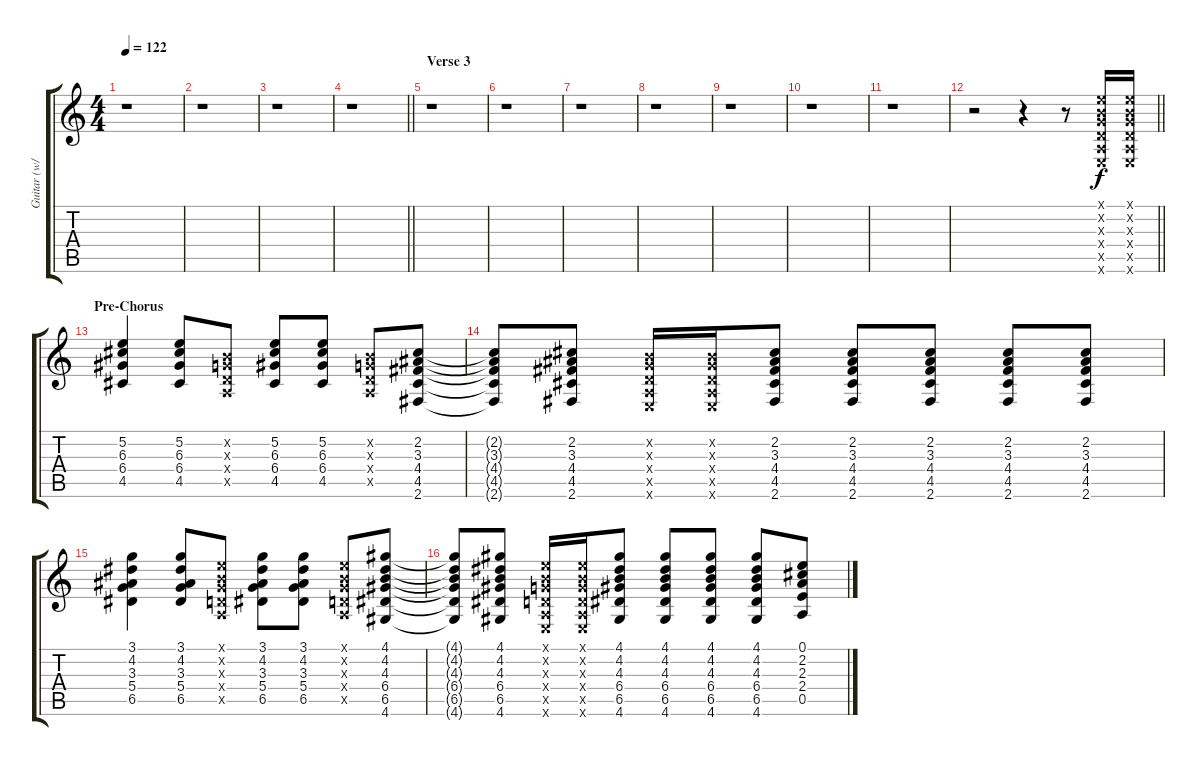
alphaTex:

\track ("Guitar (w/overdrive)" "Guitar (w/") {instrument overdrivenguitar}
\staff {score tabs}
\tuning (E4 B3 G3 D3 A2 E2) {hide}
\ts (4 4)
\tempo 122
\clef g2
\ks c
r.1{dy f} |
r.1 |
r.1 |
\barLineRight lightlight
r.1 |
\section ("" "Verse 3")
r.1 |
r.1 |
r.1 |
r.1 |
r.1 |
r.1 |
r.1 |
\barLineRight lightlight
r.2 r.4 r.8 (0.1{x} 0.2{x} 0.3{x} 0.4{x} 0.5{x} 0.6{x}).16 (0.1{x} 0.2{x} 0.3{x} 0.4{x} 0.5{x} 0.6{x}).16 |
\section ("" "Pre-Chorus")
(5.2 6.3 6.4 4.5).4 (5.2 6.3 6.4 4.5).8 (0.2{x} 0.3{x} 0.4{x} 0.5{x}).8 (5.2 6.3 6.4 4.5).8 (5.2 6.3 6.4 4.5).8 (0.2{x} 0.3{x} 0.4{x} 0.5{x}).8 (2.2 3.3 4.4 4.5 2.6).8 |
(2.2{t} 3.3{t} 4.4{t} 4.5{t} 2.6{t}).8 (2.2 3.3 4.4 4.5 2.6).8 (0.2{x} 0.3{x} 0.4{x} 0.5{x} 0.6{x}).16 (0.2{x} 0.3{x} 0.4{x} 0.5{x} 0.6{x}).16 (2.2 3.3 4.4 4.5 2.6).8 (2.2 3.3 4.4 4.5 2.6).8 (2.2 3.3 4.4 4.5 2.6).8 (2.2 3.3 4.4 4.5 2.6).8 (2.2 3.3 4.4 4.5 2.6).8 |
(3.1 4.2 3.3 5.4 6.5).4 (3.1 4.2 3.3 5.4 6.5).8 (0.1{x} 0.2{x} 0.3{x} 0.4{x} 0.5{x}).8 (3.1 4.2 3.3 5.4 6.5).8 (3.1 4.2 3.3 5.4 6.5).8 (0.1{x} 0.2{x} 0.3{x} 0.4{x} 0.5{x}).8 (4.1 4.2 4.3 6.4 6.5 4.6).8 |
(4.1{t} 4.2{t} 4.3{t} 6.4{t} 6.5{t} 4.6{t}).8 (4.1 4.2 4.3 6.4 6.5 4.6).8 (0.1{x} 0.2{x} 0.3{x} 0.4{x} 0.5{x} 0.6{x}).16 (0.1{x} 0.2{x} 0.3{x} 0.4{x} 0.5{x} 0.6{x}).16 (4.1 4.2 4.3 6.4 6.5 4.6).8 (4.1 4.2 4.3 6.4 6.5 4.6).8 (4.1 4.2 4.3 6.4 6.5 4.6).8 (4.1 4.2 4.3 6.4 6.5 4.6).8 (0.1 2.2 2.3 2.4 0.5).8
